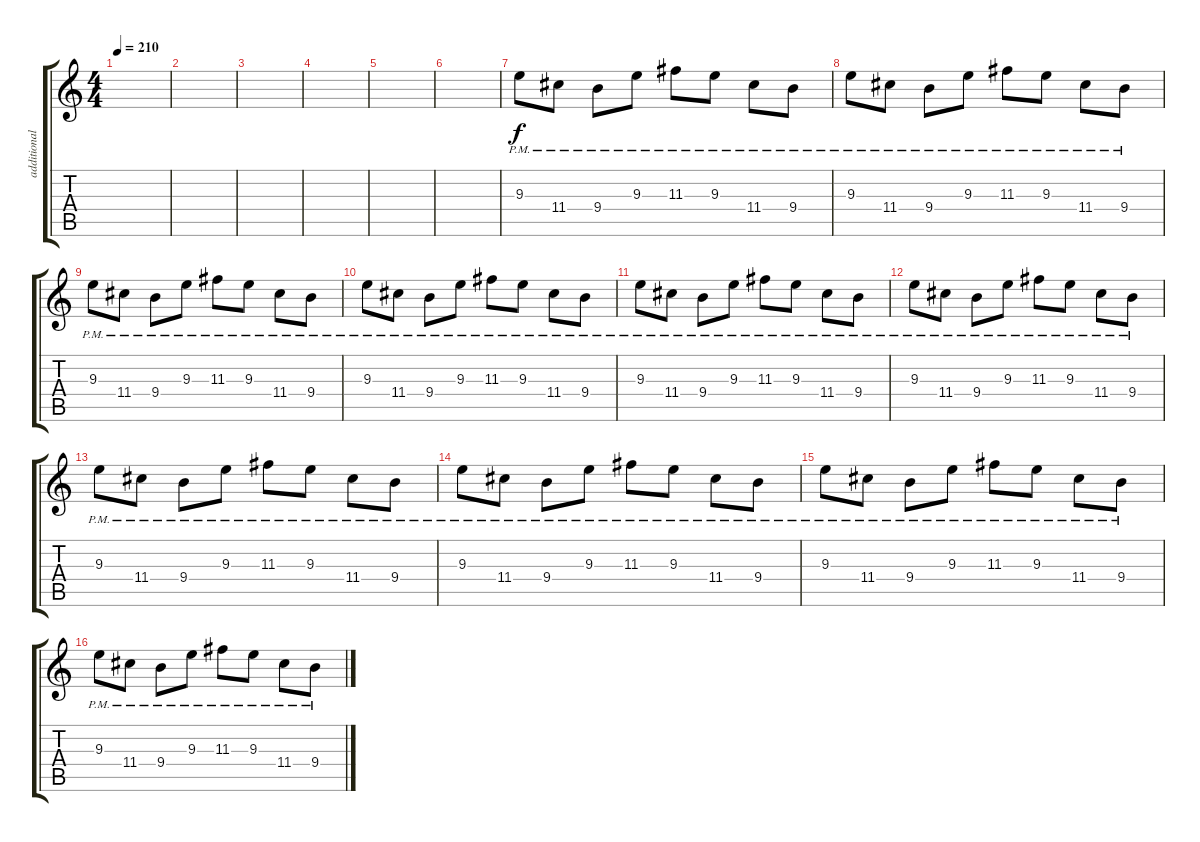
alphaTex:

\track ("additional" "additional") {instrument overdrivenguitar}
\staff {score tabs}
\tuning (E4 B3 G3 D3 A2 E2) {hide}
\ts (4 4)
\tempo 210
\clef g2
\ks c
|
|
|
|
|
|
9.3{pm}.8 11.4{pm}.8 9.4{pm}.8 9.3{pm}.8 11.3{pm}.8 9.3{pm}.8 11.4{pm}.8 9.4{pm}.8 |
9.3{pm}.8 11.4{pm}.8 9.4{pm}.8 9.3{pm}.8 11.3{pm}.8 9.3{pm}.8 11.4{pm}.8 9.4{pm}.8 |
9.3{pm}.8 11.4{pm}.8 9.4{pm}.8 9.3{pm}.8 11.3{pm}.8 9.3{pm}.8 11.4{pm}.8 9.4{pm}.8 |
9.3{pm}.8 11.4{pm}.8 9.4{pm}.8 9.3{pm}.8 11.3{pm}.8 9.3{pm}.8 11.4{pm}.8 9.4{pm}.8 |
9.3{pm}.8 11.4{pm}.8 9.4{pm}.8 9.3{pm}.8 11.3{pm}.8 9.3{pm}.8 11.4{pm}.8 9.4{pm}.8 |
9.3{pm}.8 11.4{pm}.8 9.4{pm}.8 9.3{pm}.8 11.3{pm}.8 9.3{pm}.8 11.4{pm}.8 9.4{pm}.8 |
9.3{pm}.8 11.4{pm}.8 9.4{pm}.8 9.3{pm}.8 11.3{pm}.8 9.3{pm}.8 11.4{pm}.8 9.4{pm}.8 |
9.3{pm}.8 11.4{pm}.8 9.4{pm}.8 9.3{pm}.8 11.3{pm}.8 9.3{pm}.8 11.4{pm}.8 9.4{pm}.8 |
9.3{pm}.8 11.4{pm}.8 9.4{pm}.8 9.3{pm}.8 11.3{pm}.8 9.3{pm}.8 11.4{pm}.8 9.4{pm}.8 |
9.3{pm}.8 11.4{pm}.8 9.4{pm}.8 9.3{pm}.8 11.3{pm}.8 9.3{pm}.8 11.4{pm}.8 9.4{pm}.8
